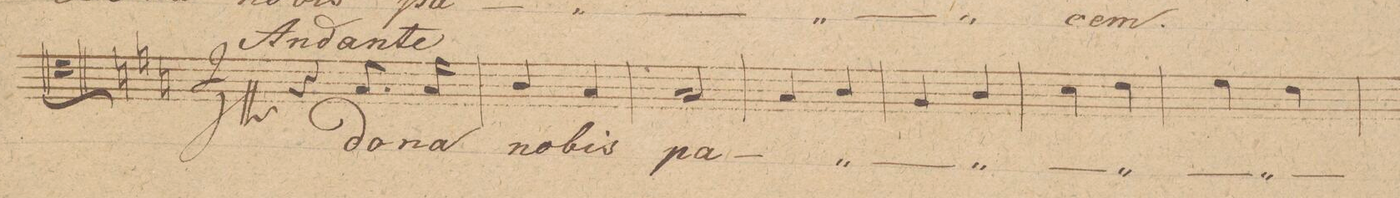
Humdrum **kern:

**kern	**text	**dynam
*I"Tenore 2do	*	*
*clefC4	*	*
*k[]	*	*
*M2/4	*	*
4r	.	.
8.G/	do-	.
16G/	-na	.
=31	=31	=31
4A/	no-	.
4G/	-bis	.
=32	=32	=32
2G/	pa-	.
=33	=33	=33
4G/	.	.
4A/	.	.
=34	=34	=34
4F/	.	.
4A/	.	.
=35	=35	=35
4B\	.	.
4c\	.	.
=36	=36	=36
4d\	.	.
4c\	.	.
=37	=37	=37
*-	*-	*-
